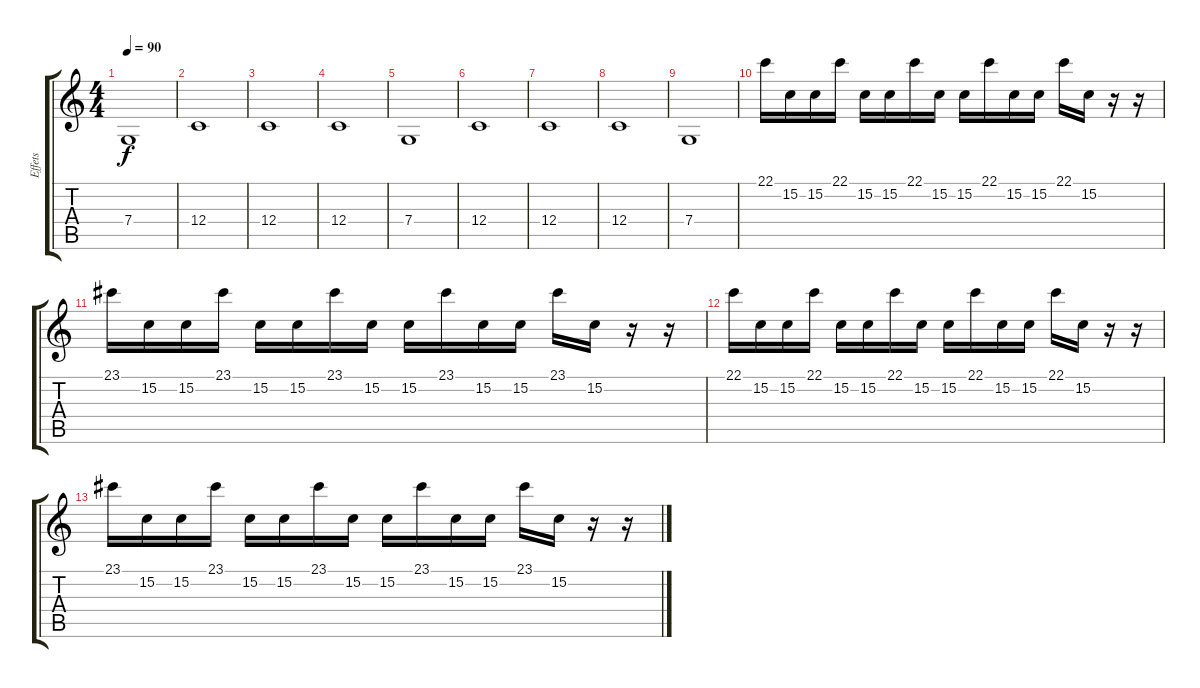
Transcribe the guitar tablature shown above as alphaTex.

\track ("Effets" "Effets") {instrument synthstrings2}
\staff {score tabs}
\tuning (D4 A3 F3 C3 G2 C2) {hide}
\ts (4 4)
\tempo 90
\clef g2
\ks c
7.4.1{dy f} |
12.4.1{volume 12 instrument synthstrings2} |
12.4.1 |
12.4.1 |
7.4.1 |
12.4.1{volume 12 instrument synthstrings2} |
12.4.1 |
12.4.1 |
7.4.1 |
22.1.16{volume 8 instrument altosax} 15.2.16 15.2.16 22.1.16 15.2.16 15.2.16 22.1.16 15.2.16 15.2.16 22.1.16 15.2.16 15.2.16 22.1.16 15.2.16 r.16 r.16 |
23.1.16{volume 8 instrument altosax} 15.2.16 15.2.16 23.1.16 15.2.16 15.2.16 23.1.16 15.2.16 15.2.16 23.1.16 15.2.16 15.2.16 23.1.16 15.2.16 r.16 r.16 |
22.1.16{volume 8 instrument altosax} 15.2.16 15.2.16 22.1.16 15.2.16 15.2.16 22.1.16 15.2.16 15.2.16 22.1.16 15.2.16 15.2.16 22.1.16 15.2.16 r.16 r.16 |
23.1.16{volume 8 instrument altosax} 15.2.16 15.2.16 23.1.16 15.2.16 15.2.16 23.1.16 15.2.16 15.2.16 23.1.16 15.2.16 15.2.16 23.1.16 15.2.16 r.16 r.16
